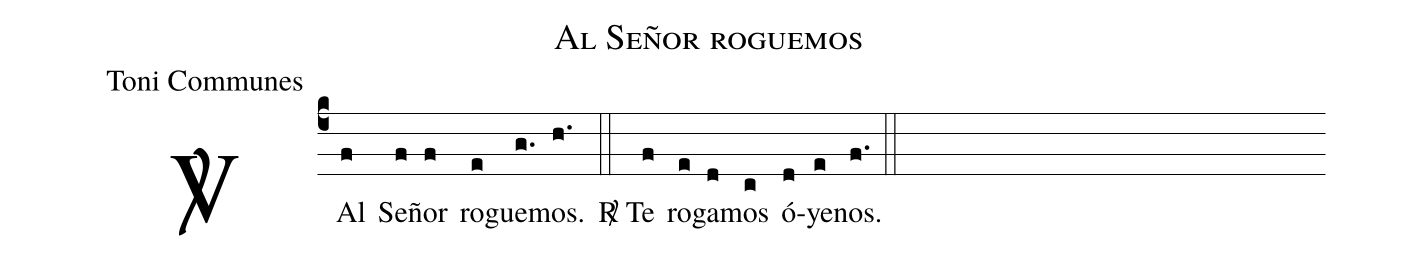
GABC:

name:Al Señor roguemos;
office-part:Toni Communes;
%%
(c4)

<sp>V/</sp> Al(f) Se(f)ñor(f) ro(e)gue(g.)mos.(h.) (::)
<sp>R/</sp> Te(f) ro(e)ga(d)mos(c) ó(d)ye(e)nos.(f.) (::)
